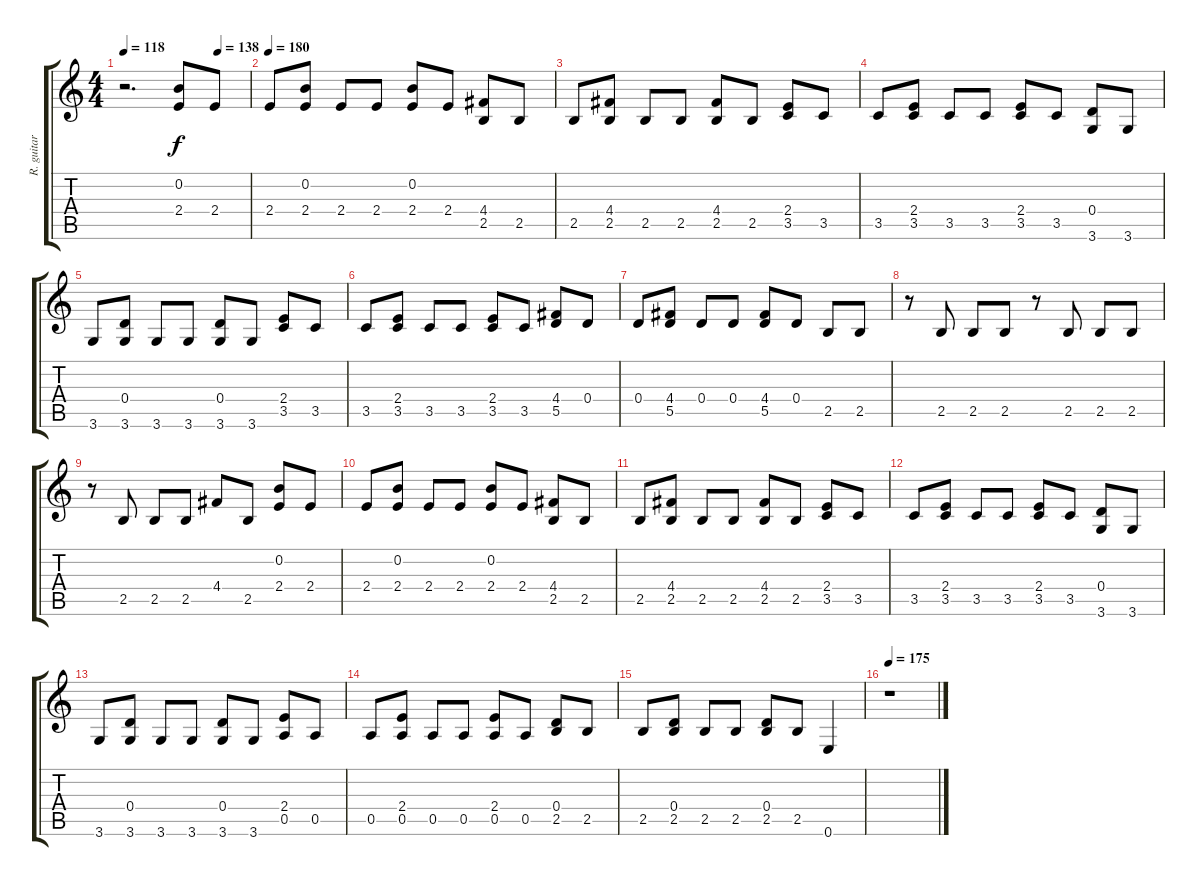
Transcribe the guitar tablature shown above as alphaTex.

\track ("R. guitar" "R. guitar") {instrument overdrivenguitar}
\staff {score tabs}
\tuning (E4 B3 G3 D3 A2 E2) {hide}
\ts (4 4)
\tempo 118
\tempo (138 0.75)
\tempo 118
\clef g2
\ks c
r.2{d dy f instrument overdrivenguitar} (0.2 2.4).8{volume 9} 2.4.8 |
\tempo 180
2.4.8 (0.2 2.4).8 2.4.8 2.4.8 (0.2 2.4).8 2.4.8 (4.4 2.5).8 2.5.8 |
2.5.8 (4.4 2.5).8 2.5.8 2.5.8 (4.4 2.5).8 2.5.8 (2.4 3.5).8 3.5.8 |
3.5.8 (2.4 3.5).8 3.5.8 3.5.8 (2.4 3.5).8 3.5.8 (0.4 3.6).8 3.6.8 |
3.6.8 (0.4 3.6).8 3.6.8 3.6.8 (0.4 3.6).8 3.6.8 (2.4 3.5).8 3.5.8 |
3.5.8 (2.4 3.5).8 3.5.8 3.5.8 (2.4 3.5).8 3.5.8 (4.4 5.5).8 0.4.8 |
0.4.8 (4.4 5.5).8 0.4.8 0.4.8 (4.4 5.5).8 0.4.8 2.5.8 2.5.8 |
r.8 2.5.8 2.5.8 2.5.8 r.8 2.5.8 2.5.8 2.5.8 |
r.8 2.5.8 2.5.8 2.5.8 4.4.8 2.5.8 (0.2 2.4).8 2.4.8 |
2.4.8 (0.2 2.4).8 2.4.8 2.4.8 (0.2 2.4).8 2.4.8 (4.4 2.5).8 2.5.8 |
2.5.8 (4.4 2.5).8 2.5.8 2.5.8 (4.4 2.5).8 2.5.8 (2.4 3.5).8 3.5.8 |
3.5.8 (2.4 3.5).8 3.5.8 3.5.8 (2.4 3.5).8 3.5.8 (0.4 3.6).8 3.6.8 |
3.6.8 (0.4 3.6).8 3.6.8 3.6.8 (0.4 3.6).8 3.6.8 (2.4 0.5).8 0.5.8 |
0.5.8 (2.4 0.5).8 0.5.8 0.5.8 (2.4 0.5).8 0.5.8 (0.4 2.5).8 2.5.8 |
2.5.8 (0.4 2.5).8 2.5.8 2.5.8 (0.4 2.5).8 2.5.8 0.6.4 |
\tempo 175
r.1
